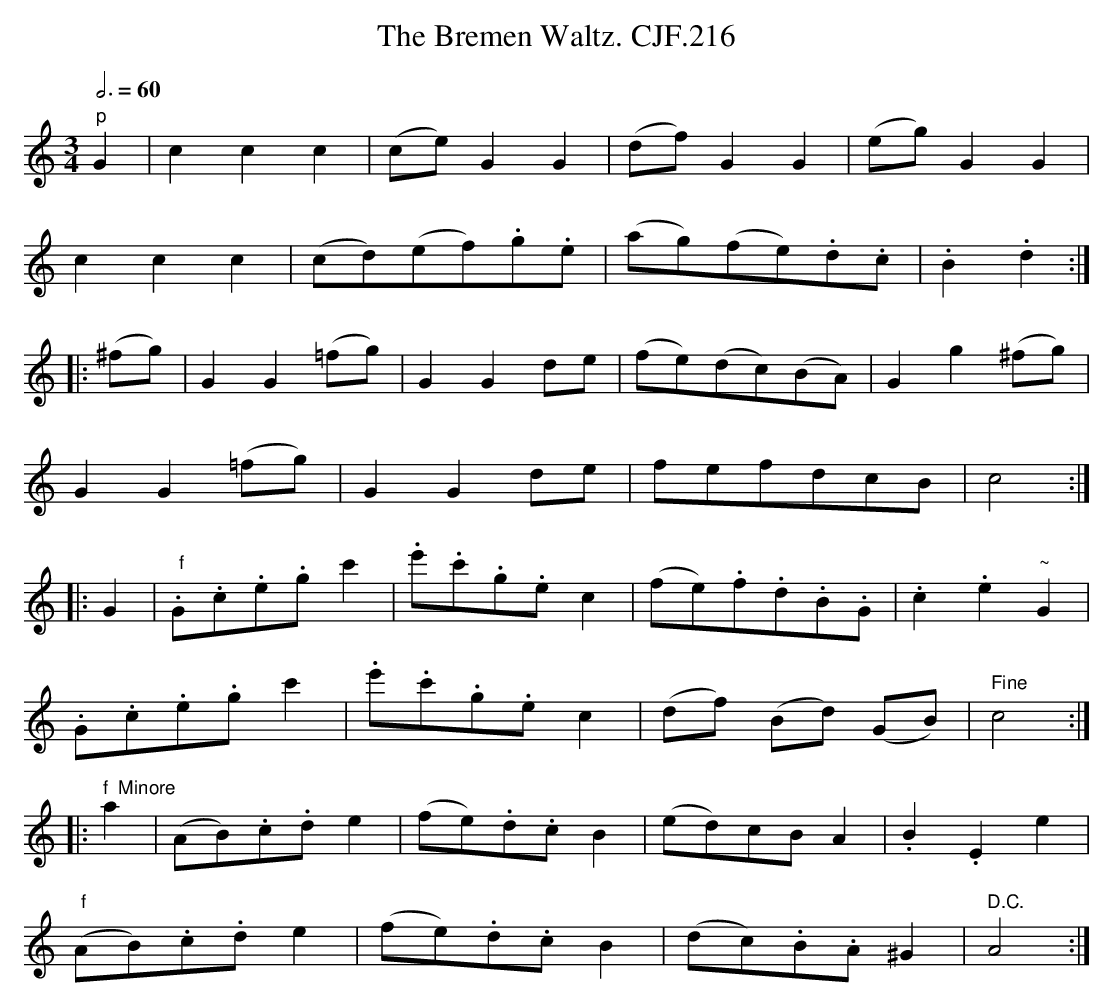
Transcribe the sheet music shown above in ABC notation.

X:1
T:Bremen Waltz. CJF.216, The
M:3/4
L:1/8
Q:3/4=60
K:C
"p"G2|\
c2c2c2|(ce)G2G2|(df)G2G2|(eg)G2G2|
c2c2c2|(cd)(ef).g.e|(ag)(fe).d.c|.B2.d2:|
|:(^fg)|G2G2(=fg)|G2G2de|(fe)(dc)(BA)|G2g2(^fg)|
G2G2(=fg)|G2G2de|fefdcB|c4:|
|:G2|" f".G.c.e.gc'2|.e'.c'.g.ec2|(fe).f.d.B.G|.c2.e2"~"G2|
.G.c.e.gc'2|.e'.c'.g.ec2|(df) (Bd) (GB)|" Fine"c4:|
|:" f  Minore"a2|(AB).c.de2|(fe).d.cB2|(ed)cBA2|.B2.E2e2|
" f"(AB).c.de2|(fe).d.cB2|(dc).B.A^G2|" D.C."A4:|
